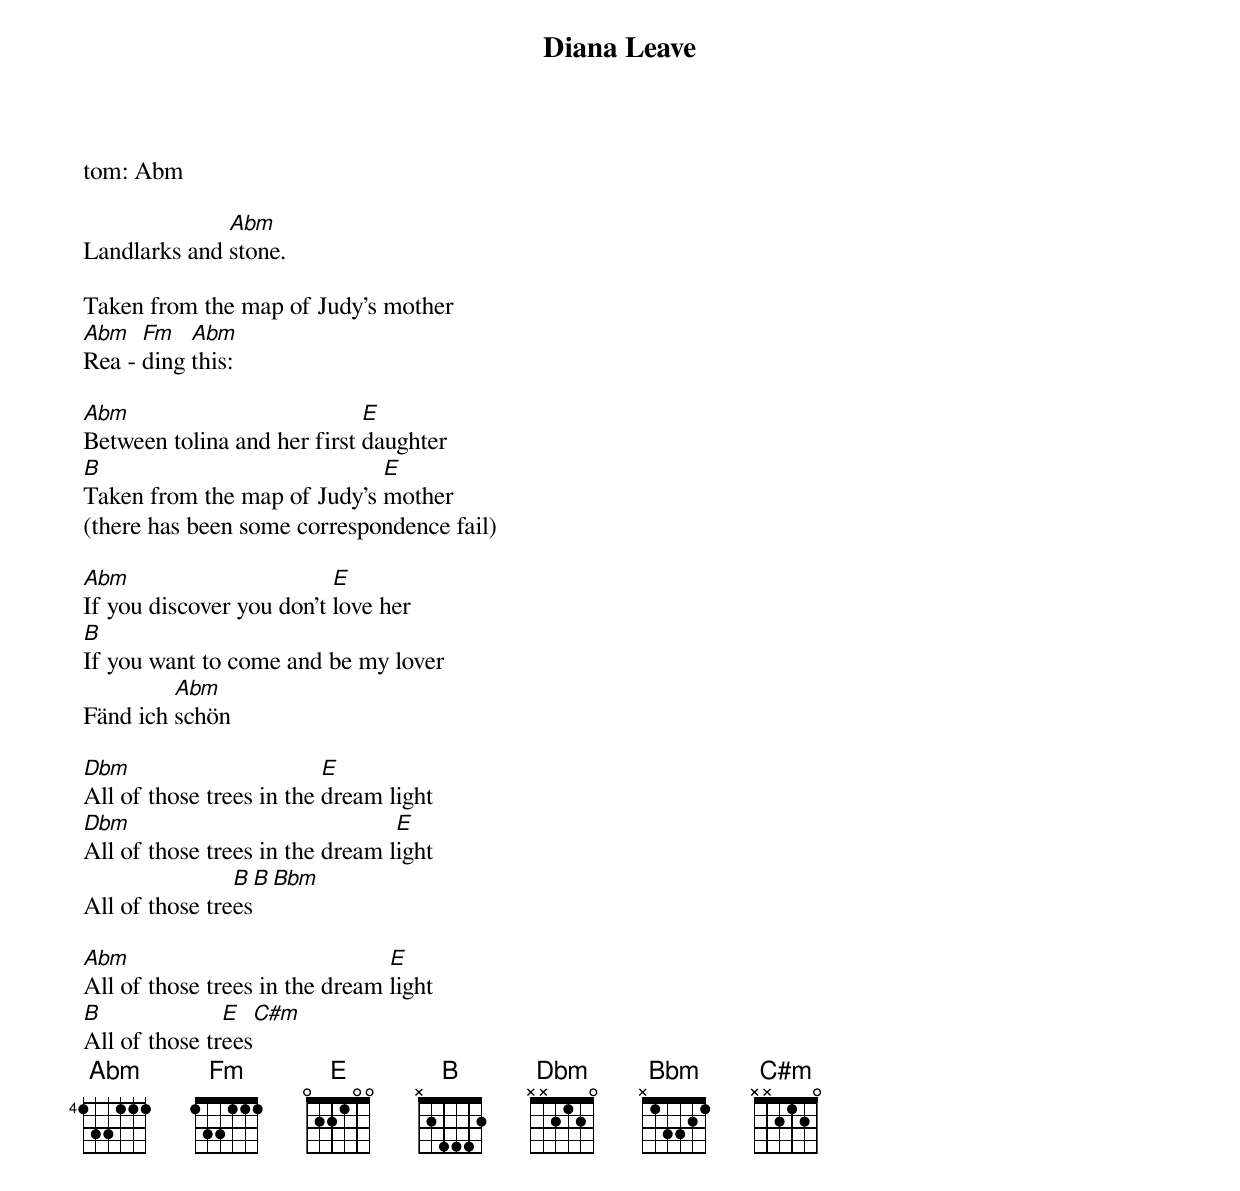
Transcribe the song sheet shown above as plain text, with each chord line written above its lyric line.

Diana Leave
tom: Abm

              Abm
Landlarks and stone.

Taken from the map of Judy’s mother
Abm   Fm   Abm
Rea - ding this:

Abm                          E
Between tolina and her first daughter
B                            E
Taken from the map of Judy’s mother
(there has been some correspondence fail)

Abm                       E
If you discover you don’t love her
B
If you want to come and be my lover
         Abm
Fänd ich schön

Dbm                       E
All of those trees in the dream light
Dbm                              E
All of those trees in the dream light
                B     B Bbm
All of those trees

Abm                             E
All of those trees in the dream light
B              E     C#m
All of those trees
